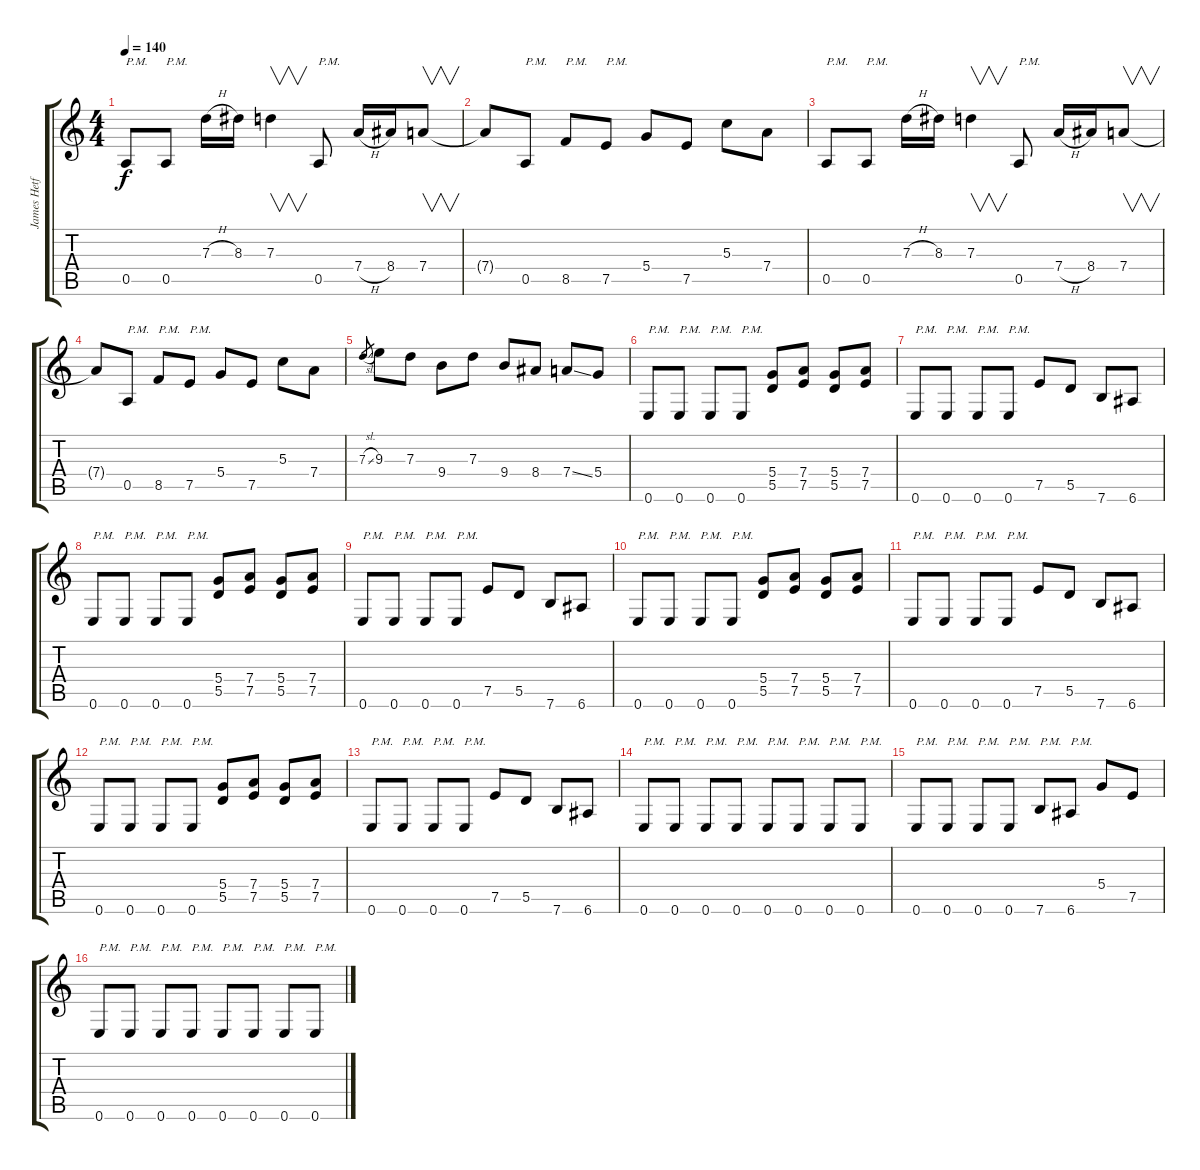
\track ("James Hetfield" "James Hetf") {instrument overdrivenguitar}
\staff {score tabs}
\tuning (E4 B3 G3 D3 A2 E2) {hide}
\ts (4 4)
\tempo 140
\clef g2
\ks c
0.5.8{txt "P.M." dy f} 0.5.8{txt "P.M."} 7.3{h}.16 8.3.16 7.3.4{v} 0.5.8{txt "P.M."} 7.4{h}.16 8.4.16 7.4.8{v} |
7.4{t}.8 0.5.8{txt "P.M."} 8.5.8{txt "P.M."} 7.5.8{txt "P.M."} 5.4.8 7.5.8 5.3.8 7.4.8 |
0.5.8{txt "P.M."} 0.5.8{txt "P.M."} 7.3{h}.16 8.3.16 7.3.4{v} 0.5.8{txt "P.M."} 7.4{h}.16 8.4.16 7.4.8{v} |
7.4{t}.8 0.5.8{txt "P.M."} 8.5.8{txt "P.M."} 7.5.8{txt "P.M."} 5.4.8 7.5.8 5.3.8 7.4.8 |
7.3{sl}.8{gr} 9.3.8 7.3.8 9.4.8 7.3.8 9.4.8 8.4.8 7.4{ss}.8 5.4.8 |
0.6.8{txt "P.M."} 0.6.8{txt "P.M."} 0.6.8{txt "P.M."} 0.6.8{txt "P.M."} (5.4 5.5).8 (7.4 7.5).8 (5.4 5.5).8 (7.4 7.5).8 |
0.6.8{txt "P.M."} 0.6.8{txt "P.M."} 0.6.8{txt "P.M."} 0.6.8{txt "P.M."} 7.5.8 5.5.8 7.6.8 6.6.8 |
0.6.8{txt "P.M."} 0.6.8{txt "P.M."} 0.6.8{txt "P.M."} 0.6.8{txt "P.M."} (5.4 5.5).8 (7.4 7.5).8 (5.4 5.5).8 (7.4 7.5).8 |
0.6.8{txt "P.M."} 0.6.8{txt "P.M."} 0.6.8{txt "P.M."} 0.6.8{txt "P.M."} 7.5.8 5.5.8 7.6.8 6.6.8 |
0.6.8{txt "P.M."} 0.6.8{txt "P.M."} 0.6.8{txt "P.M."} 0.6.8{txt "P.M."} (5.4 5.5).8 (7.4 7.5).8 (5.4 5.5).8 (7.4 7.5).8 |
0.6.8{txt "P.M."} 0.6.8{txt "P.M."} 0.6.8{txt "P.M."} 0.6.8{txt "P.M."} 7.5.8 5.5.8 7.6.8 6.6.8 |
0.6.8{txt "P.M."} 0.6.8{txt "P.M."} 0.6.8{txt "P.M."} 0.6.8{txt "P.M."} (5.4 5.5).8 (7.4 7.5).8 (5.4 5.5).8 (7.4 7.5).8 |
0.6.8{txt "P.M."} 0.6.8{txt "P.M."} 0.6.8{txt "P.M."} 0.6.8{txt "P.M."} 7.5.8 5.5.8 7.6.8 6.6.8 |
0.6.8{txt "P.M."} 0.6.8{txt "P.M."} 0.6.8{txt "P.M."} 0.6.8{txt "P.M."} 0.6.8{txt "P.M."} 0.6.8{txt "P.M."} 0.6.8{txt "P.M."} 0.6.8{txt "P.M."} |
0.6.8{txt "P.M."} 0.6.8{txt "P.M."} 0.6.8{txt "P.M."} 0.6.8{txt "P.M."} 7.6.8{txt "P.M."} 6.6.8{txt "P.M."} 5.4.8 7.5.8 |
0.6.8{txt "P.M."} 0.6.8{txt "P.M."} 0.6.8{txt "P.M."} 0.6.8{txt "P.M."} 0.6.8{txt "P.M."} 0.6.8{txt "P.M."} 0.6.8{txt "P.M."} 0.6.8{txt "P.M."}
